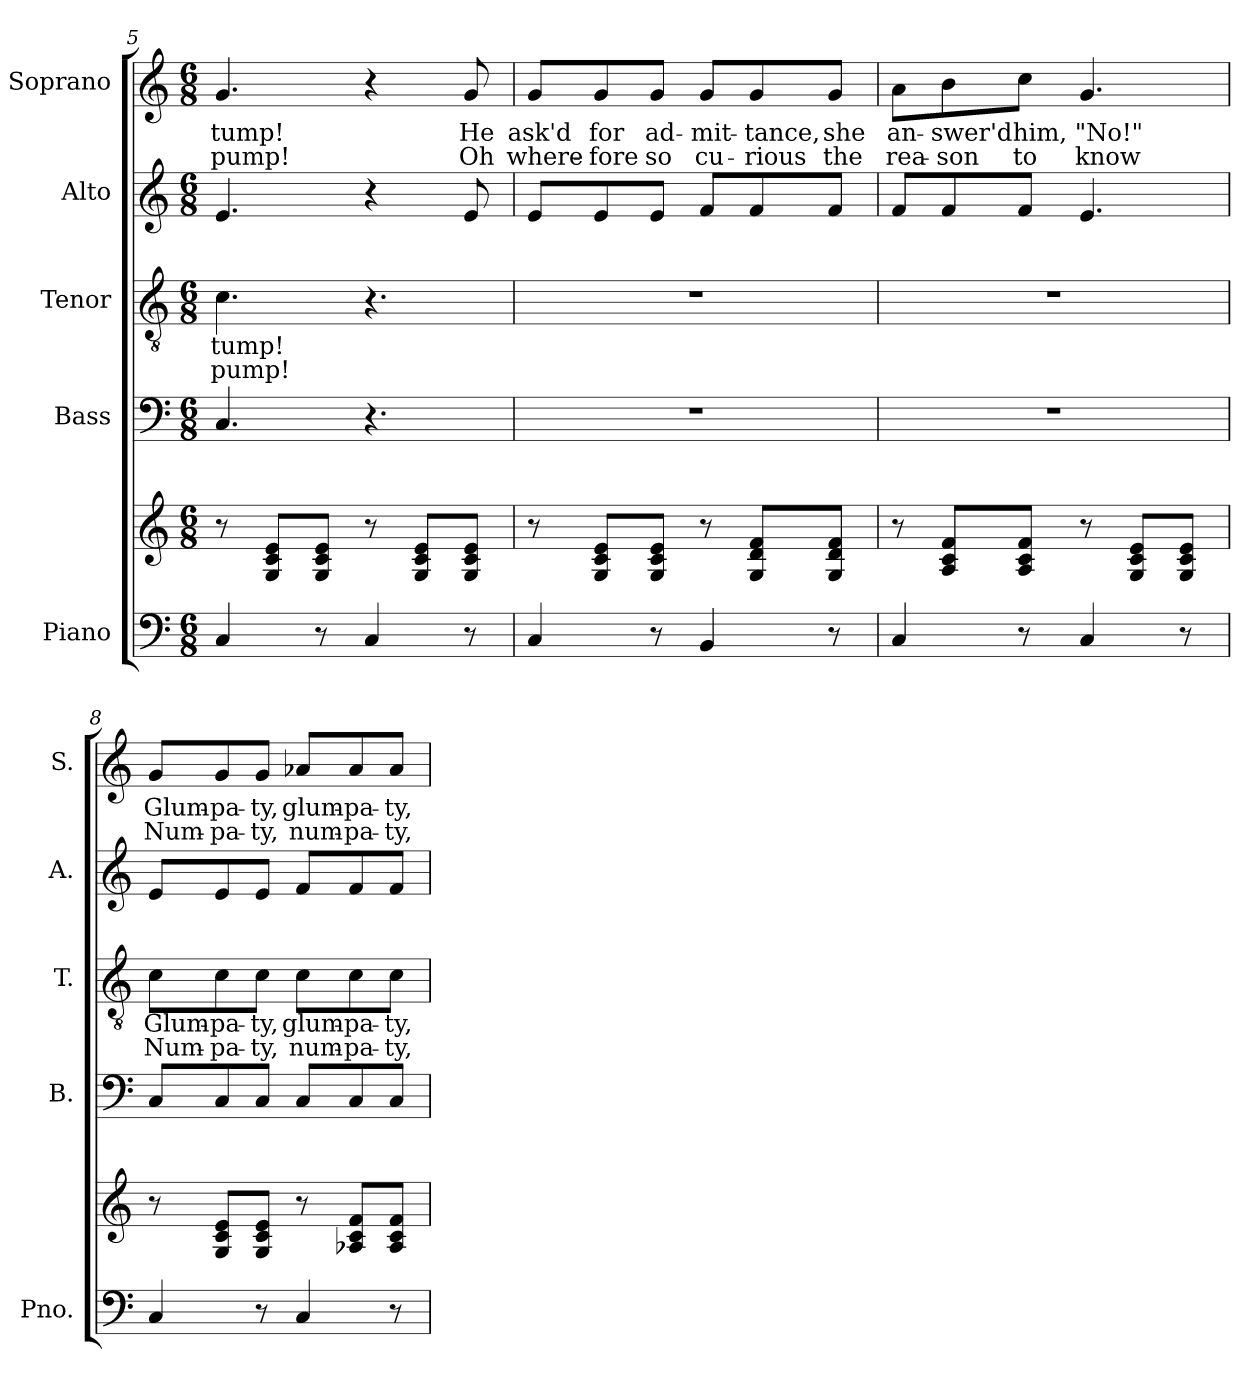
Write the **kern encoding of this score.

**kern	**kern	**kern	**kern	**text	**text	**kern	**kern	**text	**text
*part5	*part5	*part4	*part3	*part3	*part3	*part2	*part1	*part1	*part1
*staff6	*staff5	*staff4	*staff3	*staff3	*staff3	*staff2	*staff1	*staff1	*staff1
*I"Piano	*	*I"Bass	*I"Tenor	*	*	*I"Alto	*I"Soprano	*	*
*I'Pno.	*	*I'B.	*I'T.	*	*	*I'A.	*I'S.	*	*
*clefF4	*clefG2	*clefF4	*clefGv2	*	*	*clefG2	*clefG2	*	*
*	*	*	*ITrd7c12	*	*	*	*	*	*
*k[]	*k[]	*k[]	*k[]	*	*	*k[]	*k[]	*	*
*C:	*C:	*C:	*C:	*	*	*C:	*C:	*	*
*M6/8	*M6/8	*M6/8	*M6/8	*	*	*M6/8	*M6/8	*	*
=5	=5	=5	=5	=5	=5	=5	=5	=5	=5
!	!	!	!	!LO:LY:b:color=#000000	!LO:LY:b:color=#000000	!	!	!	!
!	!	!	!	!	!	!	!	!LO:LY:b:color=#000000	!LO:LY:b:color=#000000
4Ci/	8r	4.Ci/	4.Ci\	tump!	pump!	4.ei/	4.gi/	tump!	pump!
.	8Gi/ 8ci 8eiL	.	.	.	.	.	.	.	.
8r	8Gi/ 8ci 8eiJ	.	.	.	.	.	.	.	.
4Ci/	8r	4.r	4.r	.	.	4r	4r	.	.
.	8Gi/ 8ci 8eiL	.	.	.	.	.	.	.	.
!	!	!	!	!	!	!	!	!LO:LY:b:color=#000000	!LO:LY:b:color=#000000
8r	8Gi/ 8ci 8eiJ	.	.	.	.	8ei/	8gi/	He	Oh
!!LO:LB:g=z
=6	=6	=6	=6	=6	=6	=6	=6	=6	=6
!	!	!LO:N:vis=1	!LO:N:vis=1	!	!	!	!	!	!
!	!	!	!	!	!	!	!	!LO:LY:b:color=#000000	!LO:LY:b:color=#000000
4Ci/	8r	2.r	2.r	.	.	8ei/L	8gi/L	ask'd	where-
!	!	!	!	!	!	!	!	!LO:LY:b:color=#000000	!LO:LY:b:color=#000000
.	8Gi/ 8ci 8eiL	.	.	.	.	8ei/	8gi/	for	-fore
!	!	!	!	!	!	!	!	!LO:LY:b:color=#000000	!LO:LY:b:color=#000000
8r	8Gi/ 8ci 8eiJ	.	.	.	.	8ei/J	8gi/J	ad-	so
!	!	!	!	!	!	!	!	!LO:LY:b:color=#000000	!LO:LY:b:color=#000000
4BBi/	8r	.	.	.	.	8fi/L	8gi/L	-mit-	cu-
!	!	!	!	!	!	!	!	!LO:LY:b:color=#000000	!LO:LY:b:color=#000000
.	8Gi/ 8di 8fiL	.	.	.	.	8fi/	8gi/	-tance,	-rious
!	!	!	!	!	!	!	!	!LO:LY:b:color=#000000	!LO:LY:b:color=#000000
8r	8Gi/ 8di 8fiJ	.	.	.	.	8fi/J	8gi/J	she	the
=7	=7	=7	=7	=7	=7	=7	=7	=7	=7
!	!	!LO:N:vis=1	!LO:N:vis=1	!	!	!	!	!	!
!	!	!	!	!	!	!	!	!LO:LY:b:color=#000000	!LO:LY:b:color=#000000
4Ci/	8r	2.r	2.r	.	.	8fi/L	8ai\L	an-	rea-
!	!	!	!	!	!	!	!	!LO:LY:b:color=#000000	!LO:LY:b:color=#000000
.	8Ai/ 8ci 8fiL	.	.	.	.	8fi/	8bi\	-swer'd	-son
!	!	!	!	!	!	!	!	!LO:LY:b:color=#000000	!LO:LY:b:color=#000000
8r	8Ai/ 8ci 8fiJ	.	.	.	.	8fi/J	8cci\J	him,	to
!	!	!	!	!	!	!	!	!LO:LY:b:color=#000000	!LO:LY:b:color=#000000
4Ci/	8r	.	.	.	.	4.ei/	4.gi/	"No!"	know
.	8Gi/ 8ci 8eiL	.	.	.	.	.	.	.	.
8r	8Gi/ 8ci 8eiJ	.	.	.	.	.	.	.	.
=8	=8	=8	=8	=8	=8	=8	=8	=8	=8
!	!	!	!	!LO:LY:b:color=#000000	!LO:LY:b:color=#000000	!	!	!	!
!	!	!	!	!	!	!	!	!LO:LY:b:color=#000000	!LO:LY:b:color=#000000
4Ci/	8r	8Ci/L	8Ci\L	Glum-	Num-	8ei/L	8gi/L	Glum-	Num-
!	!	!	!	!LO:LY:b:color=#000000	!LO:LY:b:color=#000000	!	!	!	!
!	!	!	!	!	!	!	!	!LO:LY:b:color=#000000	!LO:LY:b:color=#000000
.	8Gi/ 8ci 8eiL	8Ci/	8Ci\	-pa-	-pa-	8ei/	8gi/	-pa-	-pa-
!	!	!	!	!LO:LY:b:color=#000000	!LO:LY:b:color=#000000	!	!	!	!
!	!	!	!	!	!	!	!	!LO:LY:b:color=#000000	!LO:LY:b:color=#000000
8r	8Gi/ 8ci 8eiJ	8Ci/J	8Ci\J	-ty,	-ty,	8ei/J	8gi/J	-ty,	-ty,
!	!	!	!	!LO:LY:b:color=#000000	!LO:LY:b:color=#000000	!	!	!	!
!	!	!	!	!	!	!	!	!LO:LY:b:color=#000000	!LO:LY:b:color=#000000
4Ci/	8r	8Ci/L	8Ci\L	glum-	num-	8fi/L	8a-Xi/L	glum-	num-
!	!	!	!	!LO:LY:b:color=#000000	!LO:LY:b:color=#000000	!	!	!	!
!	!	!	!	!	!	!	!	!LO:LY:b:color=#000000	!LO:LY:b:color=#000000
.	8A-Xi/ 8ci 8fiL	8Ci/	8Ci\	-pa-	-pa-	8fi/	8a-i/	-pa-	-pa-
!	!	!	!	!LO:LY:b:color=#000000	!LO:LY:b:color=#000000	!	!	!	!
!	!	!	!	!	!	!	!	!LO:LY:b:color=#000000	!LO:LY:b:color=#000000
8r	8A-i/ 8ci 8fiJ	8Ci/J	8Ci\J	-ty,	-ty,	8fi/J	8a-i/J	-ty,	-ty,
=	=	=	=	=	=	=	=	=	=
*-	*-	*-	*-	*-	*-	*-	*-	*-	*-
